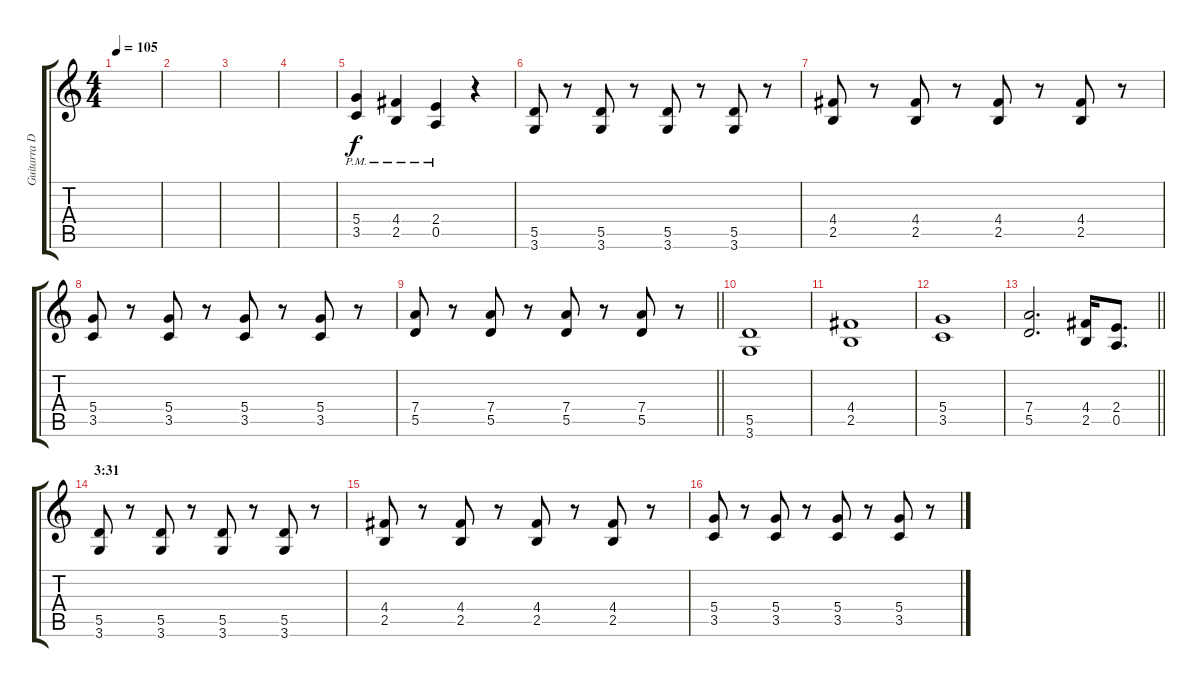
\track ("Guitarra Distorción" "Guitarra D") {instrument distortionguitar}
\staff {score tabs}
\tuning (E4 B3 G3 D3 A2 E2) {hide}
\ts (4 4)
\tempo 105
\clef g2
\ks c
|
|
|
|
(5.4{pm} 3.5{pm}).4 (4.4{pm} 2.5{pm}).4 (2.4{pm} 0.5{pm}).4 r.4 |
(5.5 3.6).8 r.8 (5.5 3.6).8 r.8 (5.5 3.6).8 r.8 (5.5 3.6).8 r.8 |
(4.4 2.5).8 r.8 (4.4 2.5).8 r.8 (4.4 2.5).8 r.8 (4.4 2.5).8 r.8 |
(5.4 3.5).8 r.8 (5.4 3.5).8 r.8 (5.4 3.5).8 r.8 (5.4 3.5).8 r.8 |
\barLineRight lightlight
(7.4 5.5).8 r.8 (7.4 5.5).8 r.8 (7.4 5.5).8 r.8 (7.4 5.5).8 r.8 |
(5.5 3.6).1 |
(4.4 2.5).1 |
(5.4 3.5).1 |
\barLineRight lightlight
(7.4 5.5).2{d} (4.4 2.5).16 (2.4 0.5).8{d} |
\section ("" "3:31")
(5.5 3.6).8 r.8 (5.5 3.6).8 r.8 (5.5 3.6).8 r.8 (5.5 3.6).8 r.8 |
(4.4 2.5).8 r.8 (4.4 2.5).8 r.8 (4.4 2.5).8 r.8 (4.4 2.5).8 r.8 |
(5.4 3.5).8 r.8 (5.4 3.5).8 r.8 (5.4 3.5).8 r.8 (5.4 3.5).8 r.8
